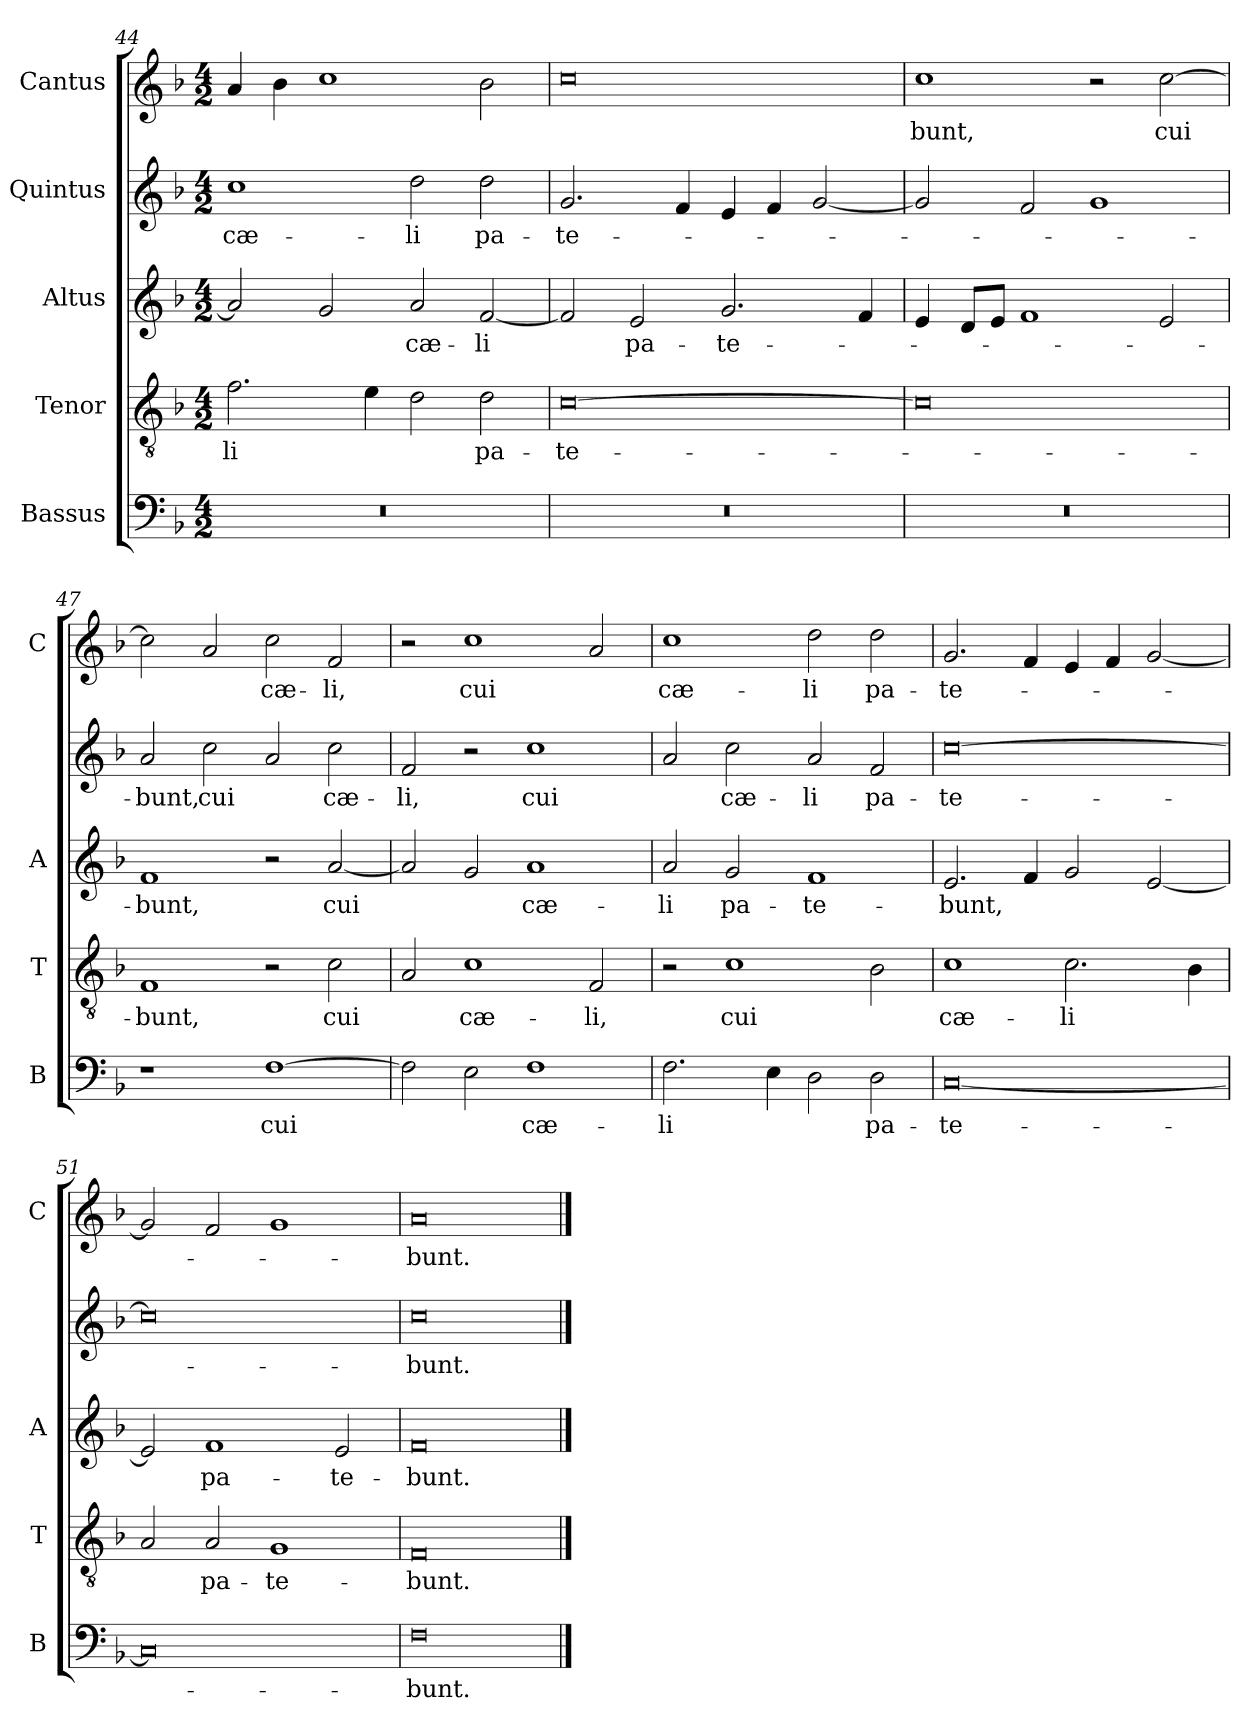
**kern	**text	**kern	**text	**kern	**text	**kern	**text	**kern	**text
*part5	*part5	*part4	*part4	*part3	*part3	*part2	*part2	*part1	*part1
*staff5	*staff5	*staff4	*staff4	*staff3	*staff3	*staff2	*staff2	*staff1	*staff1
*I"Bassus	*	*I"Tenor	*	*I"Altus	*	*I"Quintus	*	*I"Cantus	*
*I'B	*	*I'T	*	*I'A	*	*	*	*I'C	*
*clefF4	*	*clefGv2	*	*clefG2	*	*clefG2	*	*clefG2	*
*k[b-]	*	*k[b-]	*	*k[b-]	*	*k[b-]	*	*k[b-]	*
*F:	*	*F:	*	*F:	*	*F:	*	*F:	*
*M4/2	*	*M4/2	*	*M4/2	*	*M4/2	*	*M4/2	*
=44	=44	=44	=44	=44	=44	=44	=44	=44	=44
!	!	!	!LO:LY:b	!	!	!	!LO:LY:b	!	!
0r	.	2.f\	-li	2a/]	.	1cc	cæ-	4a/	.
.	.	.	.	.	.	.	.	4b-\	.
.	.	.	.	2g/	.	.	.	1cc	.
.	.	4e\	.	.	.	.	.	.	.
!	!	!	!	!	!LO:LY:b	!	!LO:LY:b	!	!
.	.	2d\	.	2a/	cæ-	2dd\	-li	.	.
!	!	!	!LO:LY:b	!	!LO:LY:b	!	!LO:LY:b	!	!
.	.	2d\	pa-	[2f/	-li	2dd\	pa-	2b-\	.
!!LO:LB:g=z
=45	=45	=45	=45	=45	=45	=45	=45	=45	=45
!	!	!	!LO:LY:b	!	!	!	!LO:LY:b	!	!
0r	.	[0c	-te-	2f/]	.	2.g/	-te-	0cc	.
!	!	!	!	!	!LO:LY:b	!	!	!	!
.	.	.	.	2e/	pa-	.	.	.	.
.	.	.	.	.	.	4f/	.	.	.
!	!	!	!	!	!LO:LY:b	!	!	!	!
.	.	.	.	2.g/	-te-	4e/	.	.	.
.	.	.	.	.	.	4f/	.	.	.
.	.	.	.	.	.	[2g/	.	.	.
.	.	.	.	4f/	.	.	.	.	.
=46	=46	=46	=46	=46	=46	=46	=46	=46	=46
!	!	!	!	!	!	!	!	!	!LO:LY:b
0r	.	0c]	.	4e/	.	2g/]	.	1cc	-bunt,
.	.	.	.	8d/L	.	.	.	.	.
.	.	.	.	8e/J	.	.	.	.	.
.	.	.	.	1f	.	2f/	.	.	.
.	.	.	.	.	.	1g	.	2r	.
!	!	!	!	!	!	!	!	!	!LO:LY:b
.	.	.	.	2e/	.	.	.	[2cc\	cui
=47	=47	=47	=47	=47	=47	=47	=47	=47	=47
!	!	!	!LO:LY:b	!	!LO:LY:b	!	!LO:LY:b	!	!
1r	.	1F	-bunt,	1f	-bunt,	2a/	-bunt,	2cc\]	.
!	!	!	!	!	!	!	!LO:LY:b	!	!
.	.	.	.	.	.	2cc\	cui	2a/	.
!	!LO:LY:b	!	!	!	!	!	!	!	!LO:LY:b
[1F	cui	2r	.	2r	.	2a/	.	2cc\	cæ-
!	!	!	!LO:LY:b	!	!LO:LY:b	!	!LO:LY:b	!	!LO:LY:b
.	.	2c\	cui	[2a/	cui	2cc\	cæ-	2f/	-li,
=48	=48	=48	=48	=48	=48	=48	=48	=48	=48
!	!	!	!	!	!	!	!LO:LY:b	!	!
2F\]	.	2A/	.	2a/]	.	2f/	-li,	2r	.
!	!	!	!LO:LY:b	!	!	!	!	!	!LO:LY:b
2E\	.	1c	cæ-	2g/	.	2r	.	1cc	cui
!	!LO:LY:b	!	!	!	!LO:LY:b	!	!LO:LY:b	!	!
1F	cæ-	.	.	1a	cæ-	1cc	cui	.	.
!	!	!	!LO:LY:b	!	!	!	!	!	!
.	.	2F/	-li,	.	.	.	.	2a/	.
!!LO:LB:g=z
=49	=49	=49	=49	=49	=49	=49	=49	=49	=49
!	!LO:LY:b	!	!	!	!LO:LY:b	!	!	!	!LO:LY:b
2.F\	-li	2r	.	2a/	-li	2a/	.	1cc	cæ-
!	!	!	!LO:LY:b	!	!LO:LY:b	!	!LO:LY:b	!	!
.	.	1c	cui	2g/	pa-	2cc\	cæ-	.	.
4E\	.	.	.	.	.	.	.	.	.
!	!	!	!	!	!LO:LY:b	!	!LO:LY:b	!	!LO:LY:b
2D\	.	.	.	1f	-te-	2a/	-li	2dd\	-li
!	!LO:LY:b	!	!	!	!	!	!LO:LY:b	!	!LO:LY:b
2D\	pa-	2B-\	.	.	.	2f/	pa-	2dd\	pa-
=50	=50	=50	=50	=50	=50	=50	=50	=50	=50
!	!LO:LY:b	!	!LO:LY:b	!	!LO:LY:b	!	!LO:LY:b	!	!LO:LY:b
[0C	-te-	1c	cæ-	2.e/	-bunt,	[0cc	-te-	2.g/	-te-
.	.	.	.	4f/	.	.	.	4f/	.
!	!	!	!LO:LY:b	!	!	!	!	!	!
.	.	2.c\	-li	2g/	.	.	.	4e/	.
.	.	.	.	.	.	.	.	4f/	.
.	.	.	.	[2e/	.	.	.	[2g/	.
.	.	4B-\	.	.	.	.	.	.	.
=51	=51	=51	=51	=51	=51	=51	=51	=51	=51
0C]	.	2A/	.	2e/]	.	0cc]	.	2g/]	.
!	!	!	!LO:LY:b	!	!LO:LY:b	!	!	!	!
.	.	2A/	pa-	1f	pa-	.	.	2f/	.
!	!	!	!LO:LY:b	!	!	!	!	!	!
.	.	1G	-te-	.	.	.	.	1g	.
!	!	!	!	!	!LO:LY:b	!	!	!	!
.	.	.	.	2e/	-te-	.	.	.	.
=52	=52	=52	=52	=52	=52	=52	=52	=52	=52
!	!LO:LY:b	!	!LO:LY:b	!	!LO:LY:b	!	!LO:LY:b	!	!LO:LY:b
0F	-bunt.	0F	-bunt.	0f	-bunt.	0cc	-bunt.	0a	-bunt.
==	==	==	==	==	==	==	==	==	==
*-	*-	*-	*-	*-	*-	*-	*-	*-	*-
